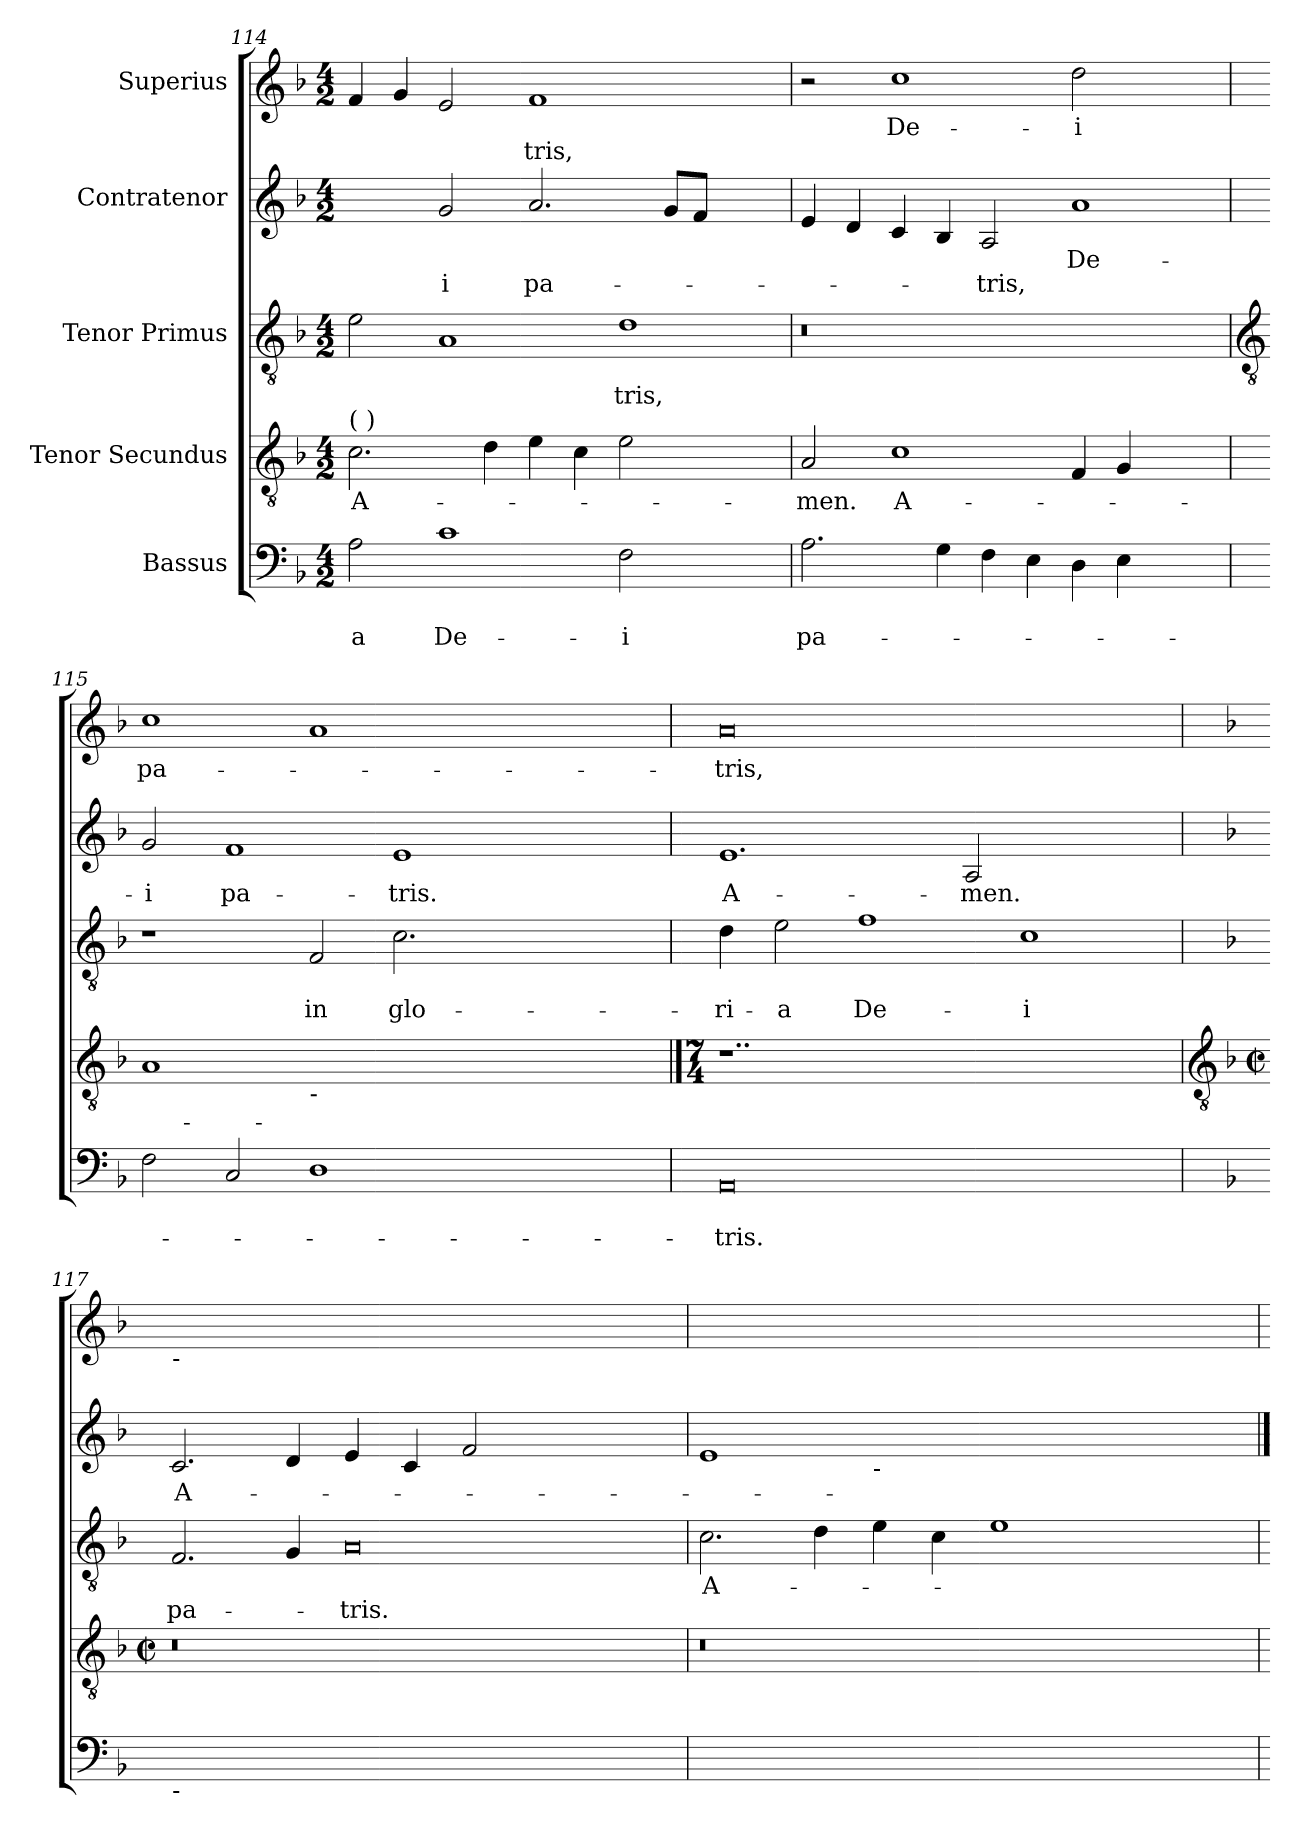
**kern	**text	**text	**kern	**text	**kern	**text	**text	**kern	**text	**text	**kern	**text	**text
*part5	*part5	*part5	*part4	*part4	*part3	*part3	*part3	*part2	*part2	*part2	*part1	*part1	*part1
*staff5	*staff5	*staff5	*staff4	*staff4	*staff3	*staff3	*staff3	*staff2	*staff2	*staff2	*staff1	*staff1	*staff1
*I"Bassus	*	*	*I"Tenor Secundus	*	*I"Tenor Primus	*	*	*I"Contratenor	*	*	*I"Superius	*	*
!!LO:LB:g=z
*clefF4	*	*	*clefGv2	*	*clefGv2	*	*	*clefG2	*	*	*clefG2	*	*
*k[b-]	*	*	*k[b-]	*	*k[b-]	*	*	*k[b-]	*	*	*k[b-]	*	*
*F:	*	*	*F:	*	*F:	*	*	*F:	*	*	*F:	*	*
*M4/2	*	*	*M4/2	*	*M4/2	*	*	*M4/2	*	*	*M4/2	*	*
=114	=114	=114	=114	=114	=114	=114	=114	=114	=114	=114	=114	=114	=114
!	!	!	!LO:TX:a:t=(  )	!	!	!	!	!	!	!	!	!	!
!	!	!LO:LY:b	!	!LO:LY:b	!	!	!	!	!	!	!	!	!
2A	.	-a	2.c	A-	2e	.	.	2ccyy]	.	.	4f	.	.
.	.	.	.	.	.	.	.	.	.	.	4g	.	.
!	!	!LO:LY:b	!	!	!	!	!	!	!	!LO:LY:b	!	!	!
1c	.	De-	.	.	1A	.	.	2g	.	-i	2e	.	.
.	.	.	4d	.	.	.	.	.	.	.	.	.	.
!	!	!	!	!	!	!	!	!	!	!LO:LY:b	!	!	!LO:LY:b
.	.	.	4e	.	.	.	.	2.a	.	pa-	1f	.	tris,
.	.	.	4c	.	.	.	.	.	.	.	.	.	.
!	!	!LO:LY:b	!	!	!	!LO:LY:b	!	!	!	!	!	!	!
2F	.	-i	2e	.	1d	-tris,	.	.	.	.	.	.	.
.	.	.	.	.	.	.	.	8gL	.	.	.	.	.
.	.	.	.	.	.	.	.	8fJ	.	.	.	.	.
2ryy	.	.	2ryy	.	.	.	.	2ryy	.	.	2ryy	.	.
=114A	=114A	=114A	=114A	=114A	=114A	=114A	=114A	=114A	=114A	=114A	=114A	=114A	=114A
!	!	!LO:LY:b	!	!LO:LY:b	!	!	!	!	!	!	!	!	!
2.A	.	pa-	2A	-men.	0r	.	.	4e	.	.	2r	.	.
.	.	.	.	.	.	.	.	4d	.	.	.	.	.
!	!	!	!	!LO:LY:b	!	!	!	!	!	!	!	!LO:LY:b	!
.	.	.	1c	A-	.	.	.	4c	.	.	1cc	De-	.
4G	.	.	.	.	.	.	.	4B-	.	.	.	.	.
!	!	!	!	!	!	!	!	!	!	!LO:LY:b	!	!	!
4F	.	.	.	.	.	.	.	2A	.	-tris,	.	.	.
4E	.	.	.	.	.	.	.	.	.	.	.	.	.
!	!	!	!	!	!	!	!	!	!LO:LY:b	!	!	!LO:LY:b	!
4D	.	.	4F	.	.	.	.	1a	De-	.	2dd	-i	.
4E	.	.	4G	.	.	.	.	.	.	.	.	.	.
2ryy	.	.	2ryy	.	2ryy	.	.	.	.	.	2ryy	.	.
!!LO:LB:g=z
=115A	=115A	=115A	=115A	=115A	=115A	=115A	=115A	=115A	=115A	=115A	=115A	=115A	=115A
*	*	*	*	*	*clefGv2	*	*	*	*	*	*	*	*
!	!	!	!	!	!	!	!	!	!LO:LY:b	!	!	!LO:LY:b	!
2F	.	.	1A	.	1r	.	.	2g	-i	.	1cc	pa-	.
!	!	!	!	!	!	!	!	!	!LO:LY:b	!	!	!	!
2C	.	.	.	.	.	.	.	1f	pa-	.	.	.	.
!	!	!	!LO:TX:b:t=-	!	!	!	!	!	!	!	!	!	!
!	!	!	!	!LO:LY:b	!	!	!LO:LY:b	!	!	!	!	!	!
1D	.	.	0Ayy	-men.	2F	.	in	.	.	.	1a	.	.
!	!	!	!	!	!	!	!LO:LY:b	!	!LO:LY:b	!	!	!	!
.	.	.	.	.	2.c	.	glo-	1e	-tris.	.	.	.	.
1ryy	.	.	.	.	.	.	.	.	.	.	1ryy	.	.
.	.	.	.	.	2.ryy	.	.	.	.	.	.	.	.
.	.	.	.	.	.	.	.	2ryy	.	.	.	.	.
!!LO:LB:g=z
=116A	=116A	=116A	==116A	=116A	=116A	=116A	=116A	=116A	=116A	=116A	=116A	=116A	=116A
*	*	*	*M7/4	*	*	*	*	*	*	*	*	*	*
!	!	!LO:LY:b	!	!	!	!	!LO:LY:b	!	!LO:LY:b	!	!	!LO:LY:b	!
0AA	.	-tris.	1..r	.	4d	.	-ri-	1.e	A-	.	0a	-tris,	.
!	!	!	!	!	!	!	!LO:LY:b	!	!	!	!	!	!
.	.	.	.	.	2e	.	-a	.	.	.	.	.	.
!	!	!	!	!	!	!	!LO:LY:b	!	!	!	!	!	!
.	.	.	.	.	1f	.	De-	.	.	.	.	.	.
!	!	!	!	!	!	!	!	!	!LO:LY:b	!	!	!	!
.	.	.	.	.	.	.	.	2A	-men.	.	.	.	.
!	!	!	!	!	!	!	!LO:LY:b	!	!	!	!	!	!
.	.	.	1ryy	.	1c	.	-i	.	.	.	.	.	.
2.ryy	.	.	.	.	.	.	.	2.ryy	.	.	2.ryy	.	.
!!LO:LB:g=z
=117A	=117A	=117A	=117A	=117A	=117A	=117A	=117A	=117A	=117A	=117A	=117A	=117A	=117A
*	*	*	*clefGv2	*	*	*	*	*	*	*	*	*	*
*	*	*	*k[b-]	*	*	*	*	*	*	*	*	*	*
*	*	*	*F:	*	*	*	*	*	*	*	*	*	*
*	*	*	*M4/2	*	*	*	*	*	*	*	*	*	*
*	*	*	*met(c|)	*	*	*	*	*	*	*	*	*	*
!	!	!	!	!	!	!	!	!	!	!	!LO:TX:b:t=-	!	!
!LO:TX:b:t=-	!	!	!	!	!	!	!	!	!	!	!	!	!
!	!LO:LY:b	!	!	!	!	!	!LO:LY:b	!	!LO:LY:b	!	!	!LO:LY:b	!
[0Ayy	A-	.	0r	.	2.F	.	pa-	2.c	A-	.	[0ayy	A-	.
.	.	.	.	.	4G	.	.	4d	.	.	.	.	.
!	!	!	!	!	!	!	!LO:LY:b	!	!	!	!	!	!
.	.	.	.	.	0A	.	-tris.	4e	.	.	.	.	.
.	.	.	.	.	.	.	.	4c	.	.	.	.	.
.	.	.	.	.	.	.	.	2f	.	.	.	.	.
1ryy	.	.	1ryy	.	.	.	.	1ryy	.	.	1ryy	.	.
=117B	=117B	=117B	=117B	=117B	=117B	=117B	=117B	=117B	=117B	=117B	=117B	=117B	=117B
!	!	!	!	!	!	!LO:LY:b	!	!	!	!	!	!	!
0Ayy]	.	.	0r	.	2.c	A-	.	1e	.	.	0ayy]	.	.
.	.	.	.	.	4d	.	.	.	.	.	.	.	.
!	!	!	!	!	!	!	!	!LO:TX:b:t=-	!	!	!	!	!
!	!	!	!	!	!	!	!	!	!LO:LY:b	!	!	!	!
.	.	.	.	.	4e	.	.	0f#Xyy	-men.	.	.	.	.
.	.	.	.	.	4c	.	.	.	.	.	.	.	.
.	.	.	.	.	1e	.	.	.	.	.	.	.	.
1ryy	.	.	1ryy	.	.	.	.	.	.	.	1ryy	.	.
.	.	.	.	.	2ryy	.	.	.	.	.	.	.	.
=	=	=	=	=	=	=	=	==	=	=	=	=	=
*-	*-	*-	*-	*-	*-	*-	*-	*-	*-	*-	*-	*-	*-
